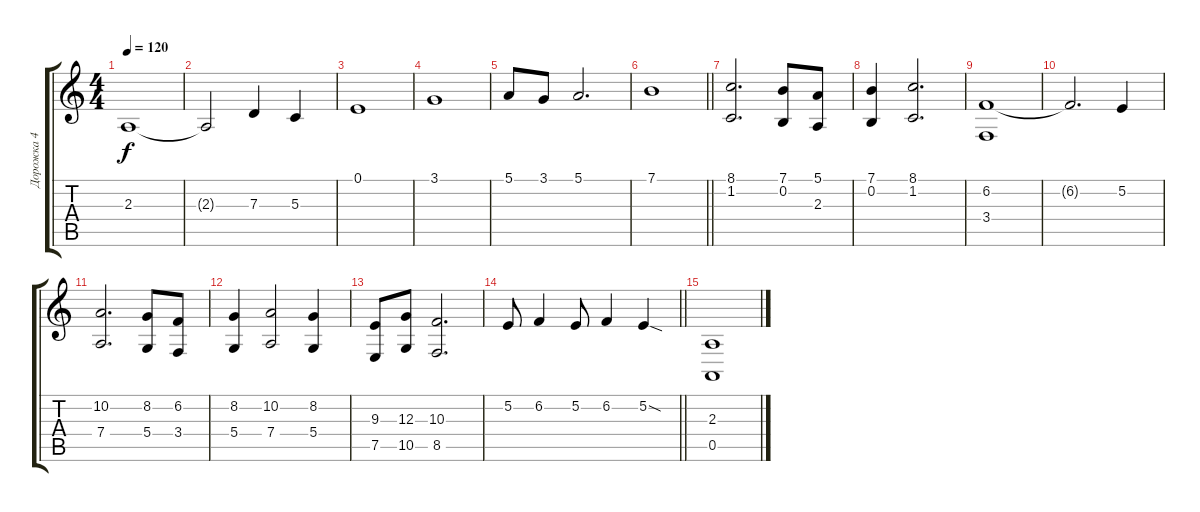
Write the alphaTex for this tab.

\track ("Дорожка 4" "Дорожка 4") {instrument violin}
\staff {score tabs}
\tuning (E4 B3 G3 D3 A2 E2) {hide}
\ts (4 4)
\tempo 120
\clef g2
\ks c
2.3.1{dy f} |
2.3{t}.2 7.3.4 5.3.4 |
0.1.1 |
3.1.1 |
5.1.8 3.1.8 5.1.2{d} |
\barLineRight lightlight
7.1.1{volume 15} |
(8.1 1.2).2{d volume 16} (7.1 0.2).8 (5.1 2.3).8 |
(7.1 0.2).4 (8.1 1.2).2{d} |
(6.2 3.4).1 |
6.2{t}.2{d} 5.2.4 |
(10.2 7.4).2{d} (8.2 5.4).8 (6.2 3.4).8 |
(8.2 5.4).4 (10.2 7.4).2 (8.2 5.4).4 |
(9.3 7.5).8 (12.3 10.5).8 (10.3 8.5).2{d} |
\barLineRight lightlight
5.2.8 6.2.4 5.2.8 6.2.4 5.2{sod}.4 |
(2.3 0.5).1
